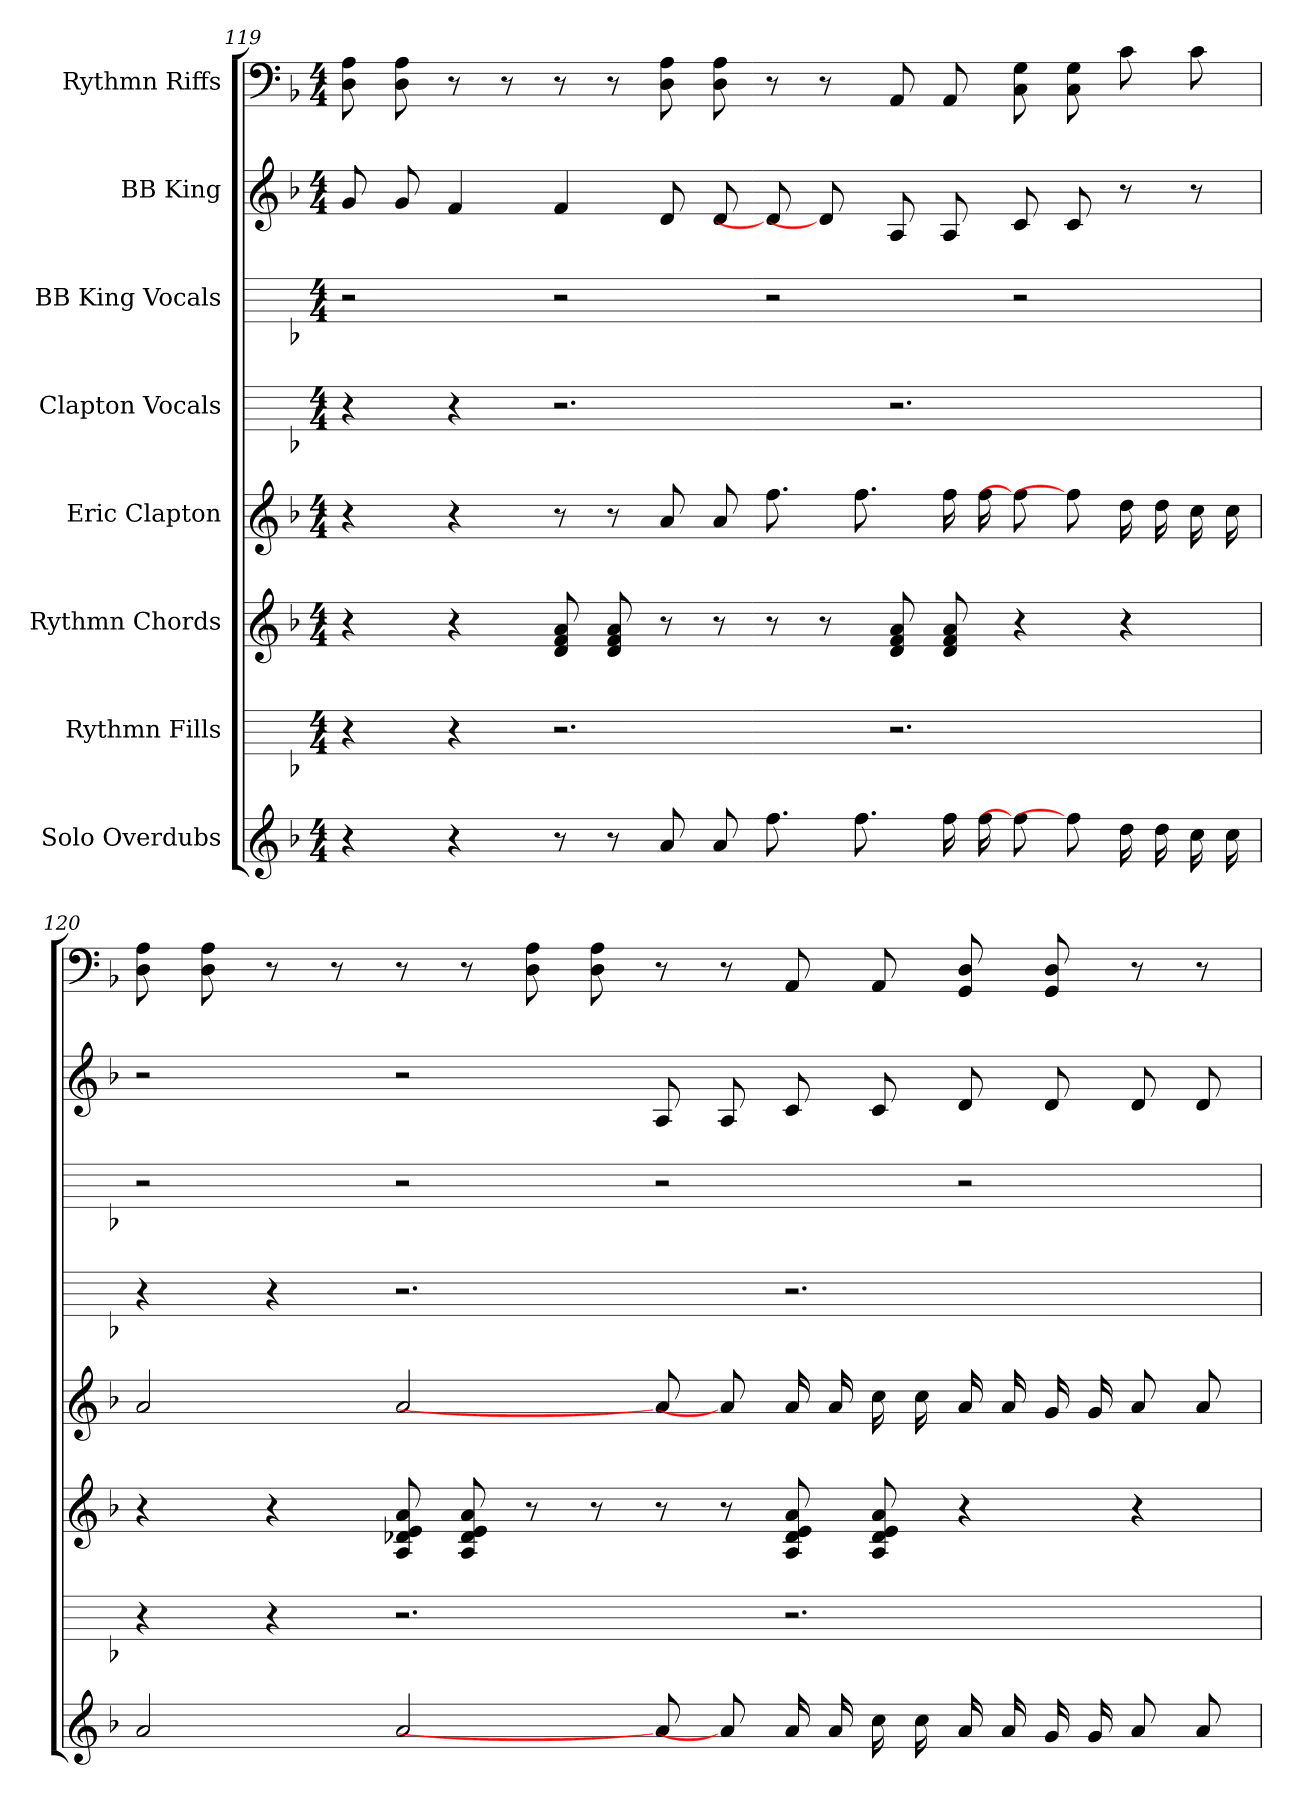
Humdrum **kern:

**kern	**kern	**kern	**kern	**kern	**kern	**kern	**kern
*part8	*part7	*part6	*part5	*part4	*part3	*part2	*part1
*staff8	*staff7	*staff6	*staff5	*staff4	*staff3	*staff2	*staff1
*I"Solo Overdubs	*I"Rythmn Fills	*I"Rythmn Chords	*I"Eric Clapton	*I"Clapton Vocals	*I"BB King Vocals	*I"BB King	*I"Rythmn Riffs
*	*	*	*	*	*	*	*
*k[b-]	*k[b-]	*k[b-]	*k[b-]	*k[b-]	*k[b-]	*k[b-]	*k[b-]
*M4/4	*M4/4	*M4/4	*M4/4	*M4/4	*M4/4	*M4/4	*M4/4
=119	=119	=119	=119	=119	=119	=119	=119
4r	4r	4r	4r	4r	2r	8g	8A 8D
.	.	.	.	.	.	8g	8A 8D
4r	4r	4r	4r	4r	.	4f	8r
.	.	.	.	.	.	.	8r
8r	2.r	8a 8f 8d	8r	2.r	2r	4f	8r
8r	.	8a 8f 8d	8r	.	.	.	8r
8a	.	8r	8a	.	.	8d	8A 8D
8a	.	8r	8a	.	.	8d	8A 8D
8.ff	.	8r	8.ff	.	2r	8d]	8r
.	.	8r	.	.	.	8d]	8r
8.ff	.	.	8.ff	.	.	.	.
.	2.r	8a 8f 8d	.	2.r	.	8A	8AA
16ff	.	8a 8f 8d	16ff	.	.	8A	8AA
16ff	.	.	16ff	.	.	.	.
8ff]	.	4r	8ff]	.	2r	8c	8G 8C
8ff]	.	.	8ff]	.	.	8c	8G 8C
16dd	.	4r	16dd	.	.	8r	8c
16dd	.	.	16dd	.	.	.	.
16cc	.	.	16cc	.	.	8r	8c
16cc	.	.	16cc	.	.	.	.
=120	=120	=120	=120	=120	=120	=120	=120
2a	4r	4r	2a	4r	2r	2r	8A 8D
.	.	.	.	.	.	.	8A 8D
.	4r	4r	.	4r	.	.	8r
.	.	.	.	.	.	.	8r
2a	2.r	8a 8e 8d- 8A	2a	2.r	2r	2r	8r
.	.	8a 8e 8d- 8A	.	.	.	.	8r
.	.	8r	.	.	.	.	8A 8D
.	.	8r	.	.	.	.	8A 8D
8a]	.	8r	8a]	.	2r	8A	8r
8a]	.	8r	8a]	.	.	8A	8r
16a	2.r	8a 8e 8d- 8A	16a	2.r	.	8c	8AA
16a	.	.	16a	.	.	.	.
16cc	.	8a 8e 8d- 8A	16cc	.	.	8c	8AA
16cc	.	.	16cc	.	.	.	.
16a	.	4r	16a	.	2r	8d	8D 8GG
16a	.	.	16a	.	.	.	.
16g	.	.	16g	.	.	8d	8D 8GG
16g	.	.	16g	.	.	.	.
8a	.	4r	8a	.	.	8d	8r
8a	.	.	8a	.	.	8d	8r
=	=	=	=	=	=	=	=
*-	*-	*-	*-	*-	*-	*-	*-
